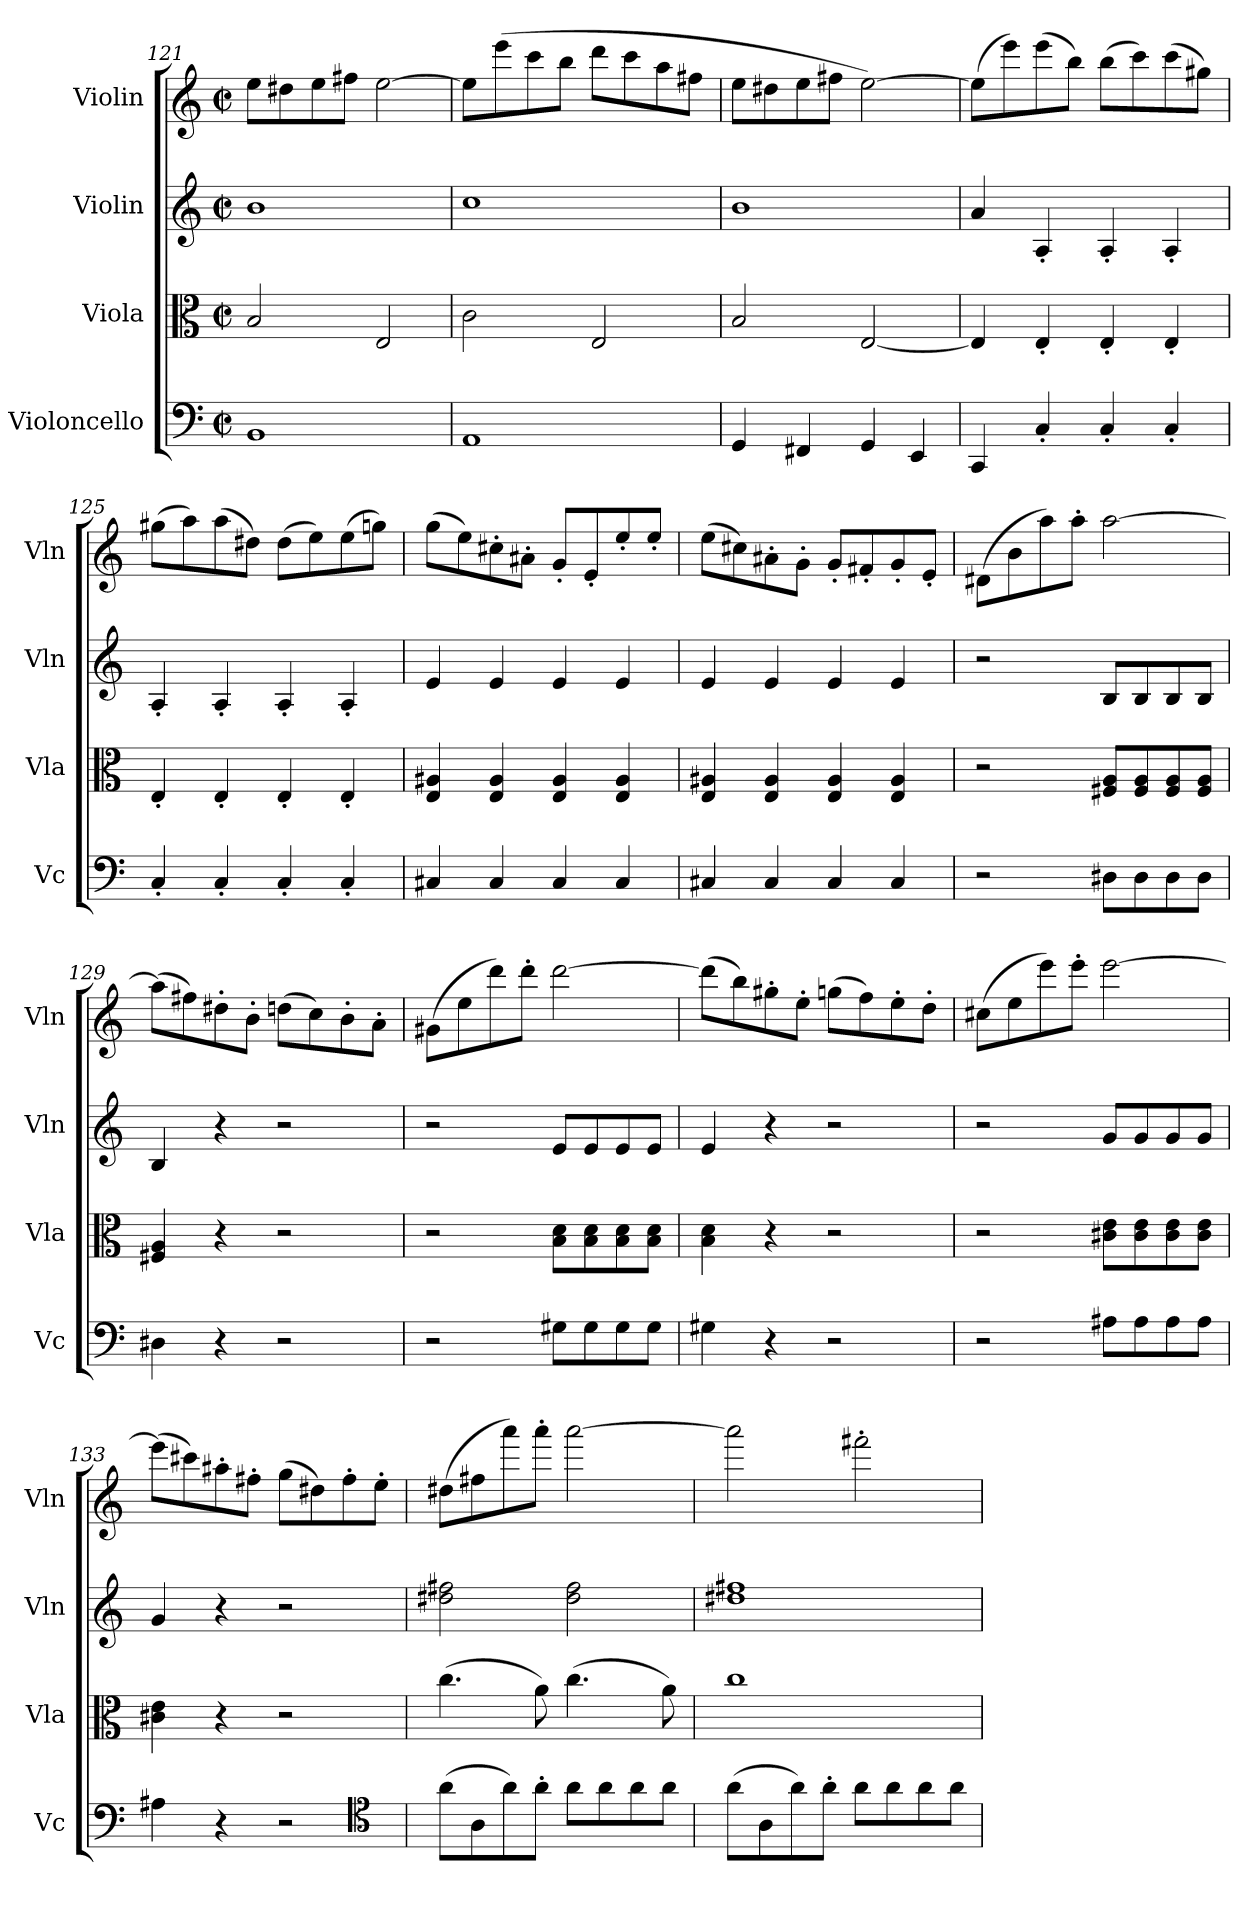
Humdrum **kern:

**kern	**kern	**kern	**kern
*part4	*part3	*part2	*part1
*staff4	*staff3	*staff2	*staff1
*I"Violoncello	*I"Viola	*I"Violin	*I"Violin
*I'Vc	*I'Vla	*I'Vln	*I'Vln
*clefF4	*clefC3	*clefG2	*clefG2
*k[]	*k[]	*k[]	*k[]
*M2/2	*M2/2	*M2/2	*M2/2
*met(c|)	*met(c|)	*met(c|)	*met(c|)
=121	=121	=121	=121
1BB	2B/	1b	8ee\L
.	.	.	8dd#X\
.	.	.	8ee\
.	.	.	8ff#X\J
.	2E/	.	[2ee\
=122	=122	=122	=122
1AA	2c\	1cc	8ee\L]
.	.	.	(8eee\
.	.	.	8ccc\
.	.	.	8bb\J
.	2E/	.	8ddd\L
.	.	.	8ccc\
.	.	.	8aa\
.	.	.	8ff#X\J
=123	=123	=123	=123
4GG/	2B/	1b	8ee\L
.	.	.	8dd#X\
4FF#X/	.	.	8ee\
.	.	.	8ff#X\J
4GG/	[2E/	.	[2ee\)
4EE/	.	.	.
=124	=124	=124	=124
4CC/	4E/]	4a/	(8ee\L]
.	.	.	8eee\)
4C'/	4E'/	4A'/	(8eee\
.	.	.	8bb\J)
4C'/	4E'/	4A'/	(8bb\L
.	.	.	8ccc\)
4C'/	4E'/	4A'/	(8ccc\
.	.	.	8gg#X\J)
=125	=125	=125	=125
4C'/	4E'/	4A'/	(8gg#X\L
.	.	.	8aa\)
4C'/	4E'/	4A'/	(8aa\
.	.	.	8dd#X\J)
4C'/	4E'/	4A'/	(8dd#\L
.	.	.	8ee\)
4C'/	4E'/	4A'/	(8ee\
.	.	.	8ggn\J)
=126	=126	=126	=126
4C#X/	4E/ 4A#X/	4e/	(8gg\L
.	.	.	8ee\)
4C#/	4E/ 4A#/	4e/	8cc#X'\
.	.	.	8a#X'\J
4C#/	4E/ 4A#/	4e/	8g'/L
.	.	.	8e'/
4C#/	4E/ 4A#/	4e/	8ee'/
.	.	.	8ee'/J
=127	=127	=127	=127
4C#X/	4E/ 4A#X/	4e/	(8ee\L
.	.	.	8cc#X\)
4C#/	4E/ 4A#/	4e/	8a#X'\
.	.	.	8g'\J
4C#/	4E/ 4A#/	4e/	8g'/L
.	.	.	8f#X'/
4C#/	4E/ 4A#/	4e/	8g'/
.	.	.	8e'/J
=128	=128	=128	=128
2r	2r	2r	(8d#X\L
.	.	.	8b\
.	.	.	8aa\)
.	.	.	8aa'\J
8D#X\L	8F#X/ 8A/L	8B/L	[2aa\
8D#\	8F#/ 8A/	8B/	.
8D#\	8F#/ 8A/	8B/	.
8D#\J	8F#/ 8A/J	8B/J	.
=129	=129	=129	=129
4D#X\	4F#X/ 4A/	4B/	(8aa\L]
.	.	.	8ff#X\)
4r	4r	4r	8dd#X'\
.	.	.	8b'\J
2r	2r	2r	(8ddn\L
.	.	.	8cc\)
.	.	.	8b'\
.	.	.	8a'\J
=130	=130	=130	=130
2r	2r	2r	(8g#X\L
.	.	.	8ee\
.	.	.	8ddd\)
.	.	.	8ddd'\J
8G#X\L	8B\ 8d\L	8e/L	[2ddd\
8G#\	8B\ 8d\	8e/	.
8G#\	8B\ 8d\	8e/	.
8G#\J	8B\ 8d\J	8e/J	.
=131	=131	=131	=131
4G#X\	4B\ 4d\	4e/	(8ddd\L]
.	.	.	8bb\)
4r	4r	4r	8gg#X'\
.	.	.	8ee'\J
2r	2r	2r	(8ggn\L
.	.	.	8ff\)
.	.	.	8ee'\
.	.	.	8dd'\J
=132	=132	=132	=132
2r	2r	2r	(8cc#X\L
.	.	.	8ee\
.	.	.	8eee\)
.	.	.	8eee'\J
8A#X\L	8c#X\ 8e\L	8g/L	[2eee\
8A#\	8c#\ 8e\	8g/	.
8A#\	8c#\ 8e\	8g/	.
8A#\J	8c#\ 8e\J	8g/J	.
=133	=133	=133	=133
4A#X\	4c#X\ 4e\	4g/	(8eee\L]
.	.	.	8ccc#X\)
4r	4r	4r	8aa#X'\
.	.	.	8ff#X'\J
2r	2r	2r	(8gg\L
.	.	.	8dd#X\)
.	.	.	8ff#'\
*clefC4	*	*	*
.	.	.	8ee'\J
=134	=134	=134	=134
(8a\L	(4.cc\	2dd#X\ 2ff#X\	(8dd#X\L
8A\	.	.	8ff#X\
8a\)	.	.	8aaa\)
8a'\J	8a\)	.	8aaa'\J
8a\L	(4.cc\	2dd#\ 2ff#\	[2aaa\
8a\	.	.	.
8a\	.	.	.
8a\J	8a\)	.	.
=135	=135	=135	=135
(8a\L	1cc	1dd#X 1ff#X	2aaa\]
8A\	.	.	.
8a\)	.	.	.
8a'\J	.	.	.
8a\L	.	.	2fff#X'\
8a\	.	.	.
8a\	.	.	.
8a\J	.	.	.
=	=	=	=
*-	*-	*-	*-
